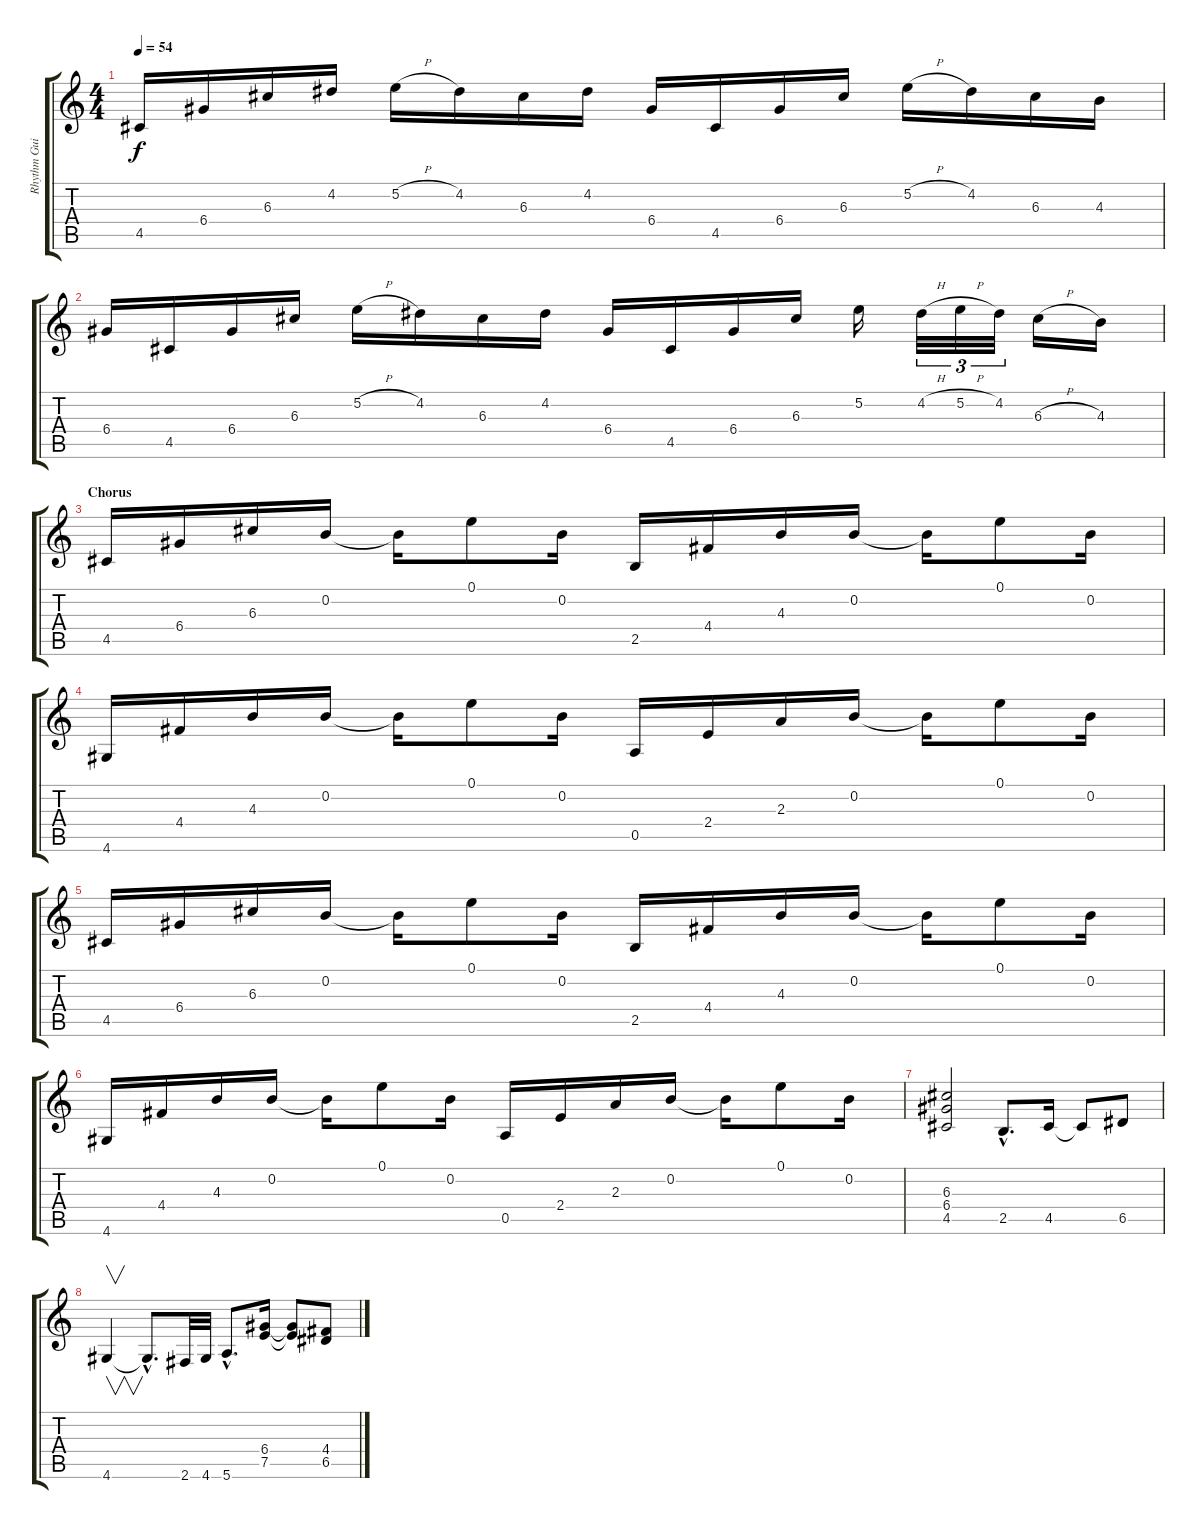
\track ("Rhythm Guitar - Lead Guitar 1" "Rhythm Gui") {instrument electricguitarclean}
\staff {score tabs}
\tuning (E4 B3 G3 D3 A2 E2) {hide}
\ts (4 4)
\tempo 54
\clef g2
\ks c
4.5.16{dy f} 6.4.16 6.3.16 4.2.16 5.2{h}.16 4.2.16 6.3.16 4.2.16 6.4.16 4.5.16 6.4.16 6.3.16 5.2{h}.16 4.2.16 6.3.16 4.3.16 |
6.4.16 4.5.16 6.4.16 6.3.16 5.2{h}.16 4.2.16 6.3.16 4.2.16 6.4.16 4.5.16 6.4.16 6.3.16 5.2.16 4.2{h}.32{tu (3 2)} 5.2{h}.32{tu (3 2)} 4.2.32{tu (3 2)} 6.3{h}.16 4.3.16 |
\section ("" "Chorus")
4.5.16 6.4.16 6.3.16 0.2.16 0.2{t}.16 0.1.8 0.2.16 2.5.16 4.4.16 4.3.16 0.2.16 0.2{t}.16 0.1.8 0.2.16 |
4.6.16 4.4.16 4.3.16 0.2.16 0.2{t}.16 0.1.8 0.2.16 0.5.16 2.4.16 2.3.16 0.2.16 0.2{t}.16 0.1.8 0.2.16 |
4.5.16 6.4.16 6.3.16 0.2.16 0.2{t}.16 0.1.8 0.2.16 2.5.16 4.4.16 4.3.16 0.2.16 0.2{t}.16 0.1.8 0.2.16 |
4.6.16 4.4.16 4.3.16 0.2.16 0.2{t}.16 0.1.8 0.2.16 0.5.16 2.4.16 2.3.16 0.2.16 0.2{t}.16 0.1.8 0.2.16 |
(6.3 6.4 4.5).2{instrument distortionguitar} 2.5{hac}.8{d} 4.5.16 4.5{t}.8 6.5.8 |
4.6.4{v} 4.6{hac t}.8{d} 2.6.32 4.6.32 5.6{hac}.8{d} (6.4 7.5).16 (6.4{t} 7.5{t}).8 (4.4 6.5).8
